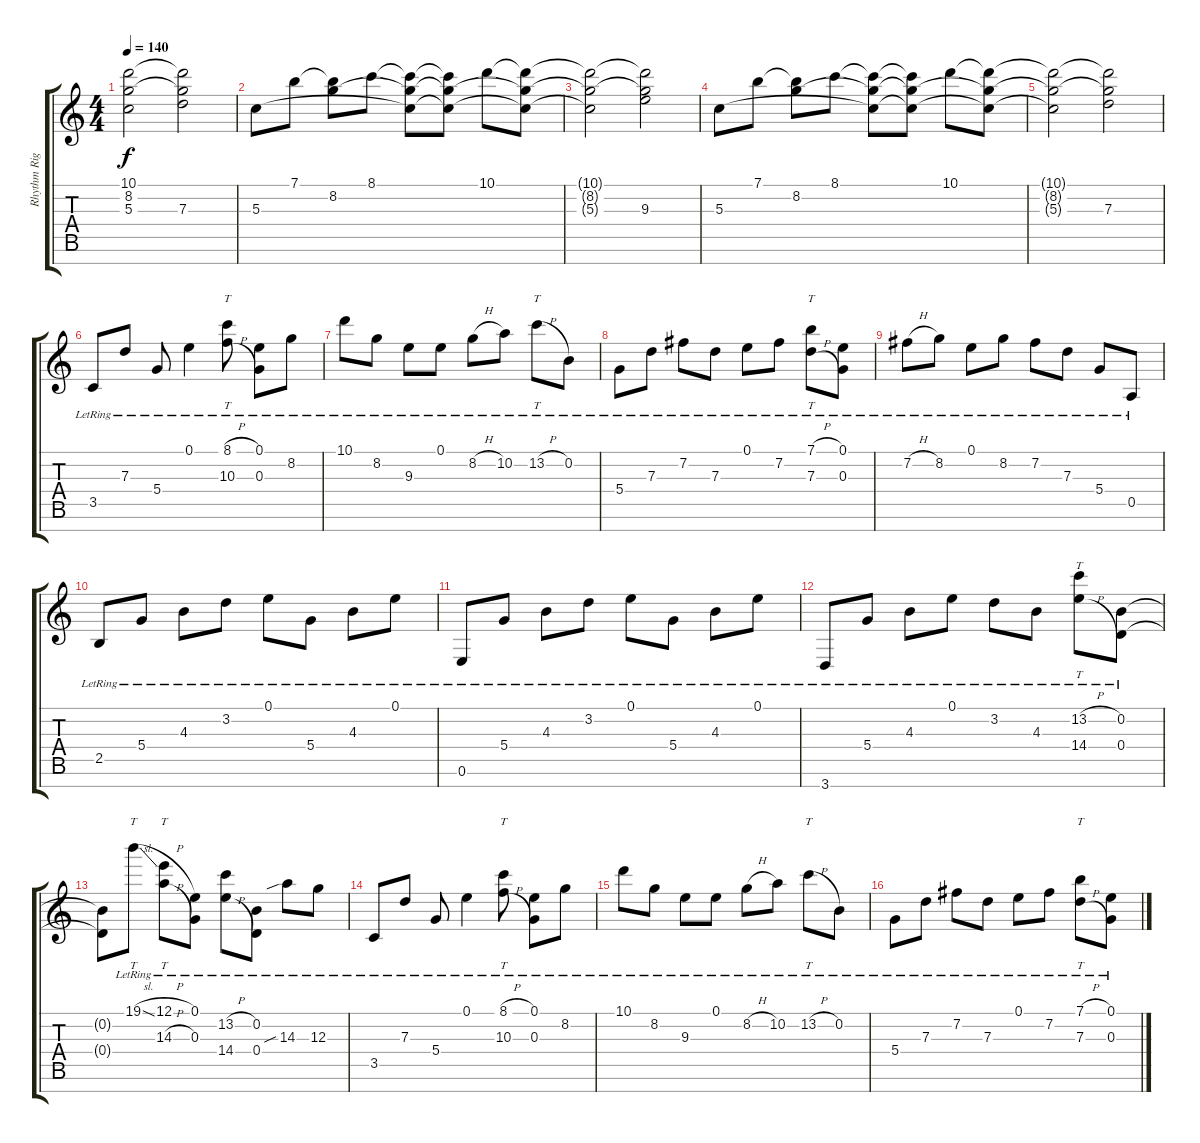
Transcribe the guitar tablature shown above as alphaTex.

\track ("Rhythm Right" "Rhythm Rig") {instrument overdrivenguitar}
\staff {score tabs}
\tuning (E4 B3 G3 D3 A2 E2 B1) {hide}
\ts (4 4)
\tempo 140
\clef g2
\ks c
(10.1{t} 8.2{t} 5.3{t}).2{dy f} (10.1{t} 8.2{t} 7.3).2 |
5.3.8 7.1.8 (7.1{t} 8.2).8 8.1.8 (8.1{t} 8.2{t} 5.3{t}).8 (8.1{t} 8.2{t} 5.3{t}).8 10.1.8 (10.1{t} 8.2{t} 5.3{t}).8 |
(10.1{t} 8.2{t} 5.3{t}).2 (10.1{t} 8.2{t} 9.3).2 |
5.3.8 7.1.8 (7.1{t} 8.2).8 8.1.8 (8.1{t} 8.2{t} 5.3{t}).8 (8.1{t} 8.2{t} 5.3{t}).8 10.1.8 (10.1{t} 8.2{t} 5.3{t}).8 |
(10.1{t} 8.2{t} 5.3{t}).2 (10.1{t} 8.2{t} 7.3).2 |
3.5{lr}.8{instrument electricguitarjazz} 7.3{lr}.8 5.4{lr}.8 0.1{lr}.4 (8.1{h lr} 10.3{h lr}).8{tt} (0.1{lr} 0.3{lr}).8 8.2{lr}.8 |
10.1{lr}.8 8.2{lr}.8 9.3{lr}.8 0.1{lr}.8 8.2{h lr}.8 10.2{lr}.8 13.2{h lr}.8{tt} 0.2{lr}.8 |
5.4{lr}.8 7.3{lr}.8 7.2{lr}.8 7.3{lr}.8 0.1{lr}.8 7.2{lr}.8 (7.1{h lr} 7.3{h lr}).8{tt} (0.1{lr} 0.3{lr}).8 |
7.2{h lr}.8 8.2{lr}.8 0.1{lr}.8 8.2{lr}.8 7.2{lr}.8 7.3{lr}.8 5.4{lr}.8 0.5{lr}.8 |
2.5{lr}.8 5.4{lr}.8 4.3{lr}.8 3.2{lr}.8 0.1{lr}.8 5.4{lr}.8 4.3{lr}.8 0.1{lr}.8 |
0.6{lr}.8 5.4{lr}.8 4.3{lr}.8 3.2{lr}.8 0.1{lr}.8 5.4{lr}.8 4.3{lr}.8 0.1{lr}.8 |
3.7{lr}.8 5.4{lr}.8 4.3{lr}.8 0.1{lr}.8 3.2{lr}.8 4.3{lr}.8 (13.2{h lr} 14.4{h lr}).8{tt} (0.2{lr} 0.4{lr}).8 |
(0.2{t} 0.4{t}).8 19.1{sl lr}.8{tt} (12.1{h lr} 14.3{h lr}).8{tt} (0.1{lr} 0.3{lr}).8 (13.2{h lr} 14.4{h lr}).8 (0.2{lr} 0.4{lr}).8 14.3{sib lr}.8 12.3{lr}.8 |
3.5{lr}.8{instrument electricguitarjazz} 7.3{lr}.8 5.4{lr}.8 0.1{lr}.4 (8.1{h lr} 10.3{h lr}).8{tt} (0.1{lr} 0.3{lr}).8 8.2{lr}.8 |
10.1{lr}.8 8.2{lr}.8 9.3{lr}.8 0.1{lr}.8 8.2{h lr}.8 10.2{lr}.8 13.2{h lr}.8{tt} 0.2{lr}.8 |
5.4{lr}.8 7.3{lr}.8 7.2{lr}.8 7.3{lr}.8 0.1{lr}.8 7.2{lr}.8 (7.1{h lr} 7.3{h lr}).8{tt} (0.1{lr} 0.3{lr}).8
